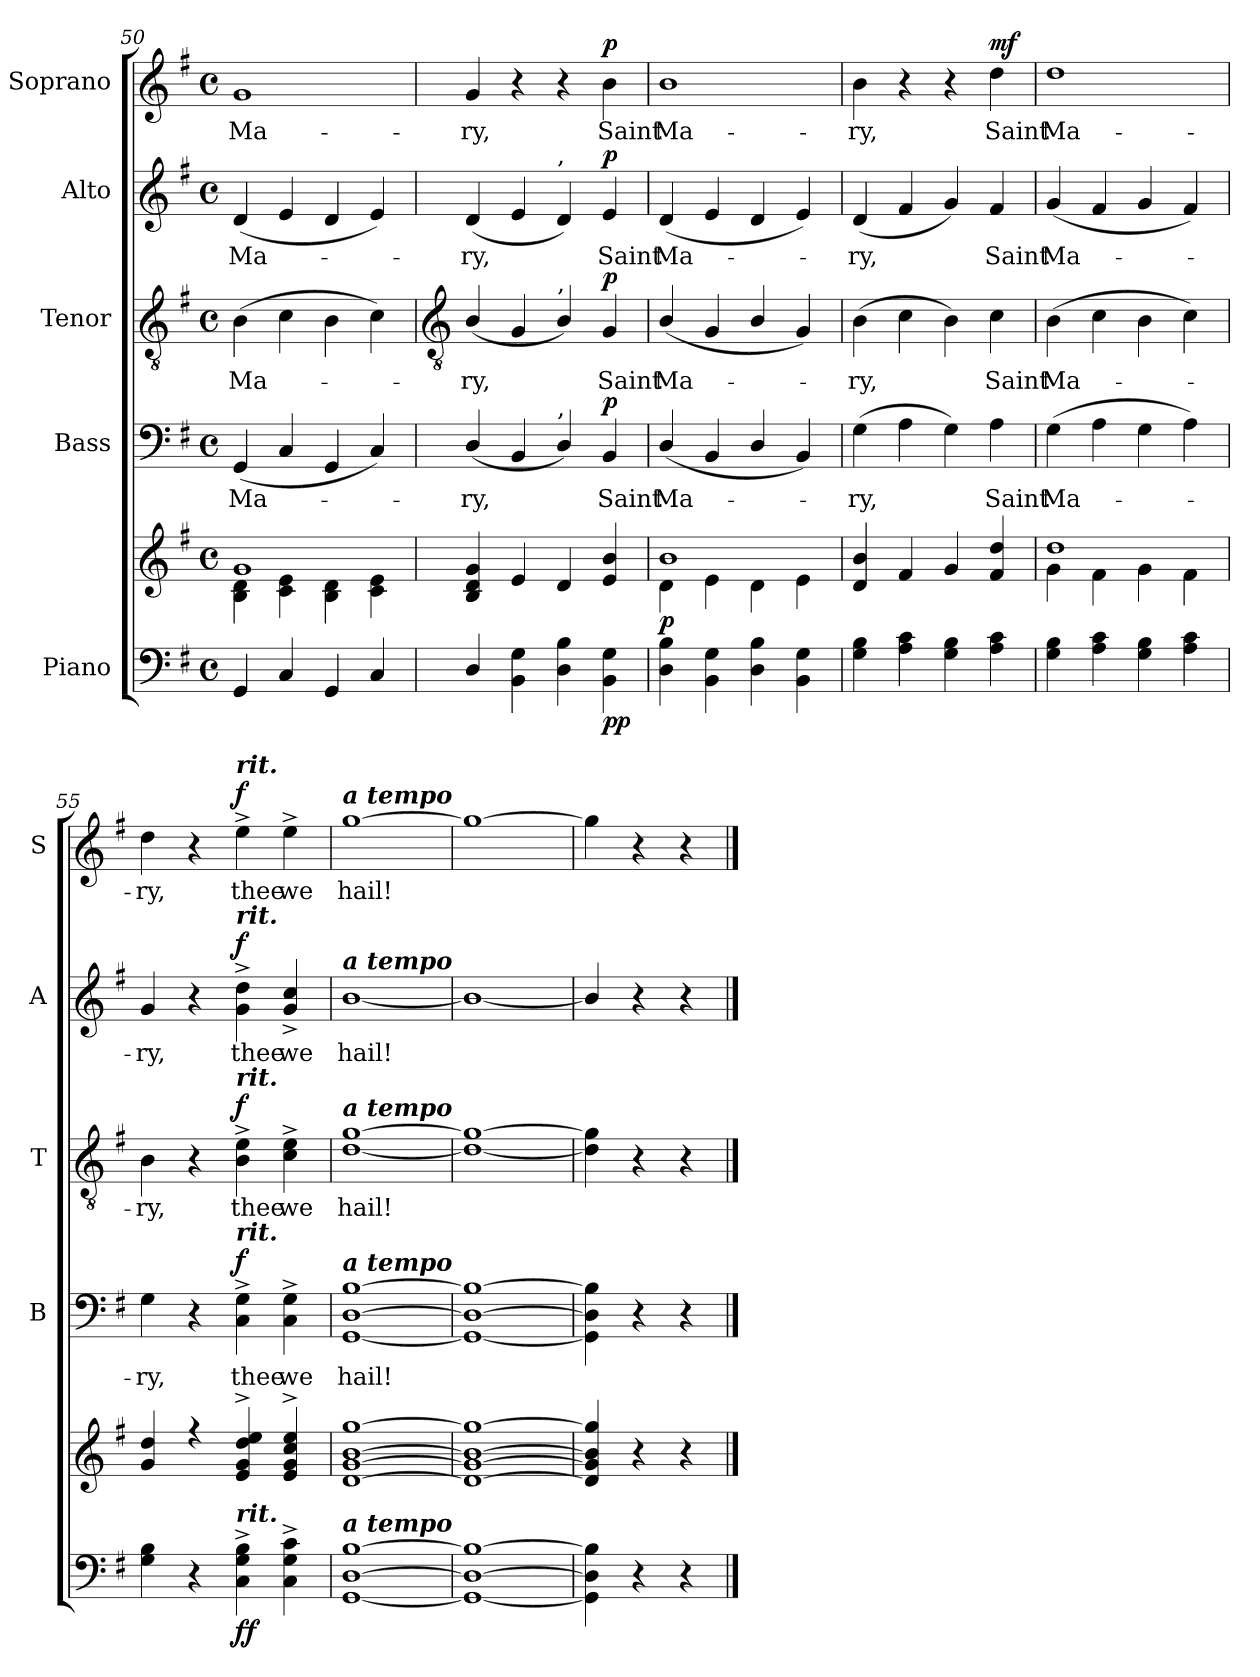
**kern	**kern	**dynam	**kern	**text	**dynam	**kern	**text	**dynam	**kern	**text	**dynam	**kern	**text	**dynam
*part5	*part5	*part5	*part4	*part4	*part4	*part3	*part3	*part3	*part2	*part2	*part2	*part1	*part1	*part1
*staff6	*staff5	*staff5/6	*staff4	*staff4	*staff4	*staff3	*staff3	*staff3	*staff2	*staff2	*staff2	*staff1	*staff1	*staff1
*I"Piano	*	*	*I"Bass	*	*	*I"Tenor	*	*	*I"Alto	*	*	*I"Soprano	*	*
*	*	*	*I'B	*	*	*I'T	*	*	*I'A	*	*	*I'S	*	*
*clefF4	*clefG2	*	*clefF4	*	*	*clefGv2	*	*	*clefG2	*	*	*clefG2	*	*
*k[f#]	*k[f#]	*	*k[f#]	*	*	*k[f#]	*	*	*k[f#]	*	*	*k[f#]	*	*
*G:	*G:	*	*G:	*	*	*G:	*	*	*G:	*	*	*G:	*	*
*M4/4	*M4/4	*	*M4/4	*	*	*M4/4	*	*	*M4/4	*	*	*M4/4	*	*
*met(c)	*met(c)	*	*met(c)	*	*	*met(c)	*	*	*met(c)	*	*	*met(c)	*	*
=50	=50	=50	=50	=50	=50	=50	=50	=50	=50	=50	=50	=50	=50	=50
*	*^	*	*	*	*	*	*	*	*	*	*	*	*	*
!	!	!	!	!	!LO:LY:b	!	!	!LO:LY:b	!	!	!LO:LY:b	!	!	!LO:LY:b	!
4GG	1g	4B\ 4d\	.	(<4GG	Ma-	.	(>4B	Ma-	.	(<4d	Ma-	.	1g	Ma-	.
4C	.	4c\ 4e\	.	4C	.	.	4c	.	.	4e	.	.	.	.	.
4GG	.	4B\ 4d\	.	4GG	.	.	4B	.	.	4d	.	.	.	.	.
4C	.	4c\ 4e\	.	4C)	.	.	4c)	.	.	4e)	.	.	.	.	.
!!LO:LB:g=z
=51	=51	=51	=51	=51	=51	=51	=51	=51	=51	=51	=51	=51	=51	=51	=51
*	*	*	*	*	*	*	*clefGv2	*	*	*	*	*	*	*	*
!	!	!	!	!	!LO:LY:b	!	!	!LO:LY:b	!	!	!LO:LY:b	!	!	!LO:LY:b	!
4D/	4B 4d 4g	1ryy	.	(<4D/	ry,	.	(<4B/	ry,	.	(<4d	ry,	.	4g	-ry,	.
4BB 4G	4e	.	.	4BB	.	.	4G	.	.	4e	.	.	4r	.	.
!	!	!	!	!	!	!	!	!	!	!LO:TX:a:t=,	!	!	!	!	!
!	!	!	!	!	!	!	!LO:TX:a:t=,	!	!	!	!	!	!	!	!
!	!	!	!	!LO:TX:a:t=,	!	!	!	!	!	!	!	!	!	!	!
4D\ 4B\	4d	.	.	4D/)	.	.	4B/)	.	.	4d)	.	.	4r	.	.
!	!	!	!LO:DY:b=2	!	!LO:LY:b	!	!	!LO:LY:b	!	!	!LO:LY:b	!	!	!LO:LY:b	!
!	!	!	!LO:DY:n=1:b	!	!	!LO:DY:b	!	!	!LO:DY:b	!	!	!LO:DY:b	!	!	!LO:DY:b
4BB 4G	4e 4b	.	p p	4BB	Saint	p	4G	Saint	p	4e	Saint	p	4b	Saint	p
=52	=52	=52	=52	=52	=52	=52	=52	=52	=52	=52	=52	=52	=52	=52	=52
!	!	!	!LO:DY:b	!	!LO:LY:b	!	!	!LO:LY:b	!	!	!LO:LY:b	!	!	!LO:LY:b	!
4D\ 4B\	1b	4d\	p	(<4D/	Ma-	.	(<4B/	Ma-	.	(<4d	Ma-	.	1b	Ma-	.
4BB 4G	.	4e\	.	4BB	.	.	4G	.	.	4e	.	.	.	.	.
4D\ 4B\	.	4d\	.	4D/	.	.	4B/	.	.	4d	.	.	.	.	.
4BB 4G	.	4e\	.	4BB)	.	.	4G)	.	.	4e)	.	.	.	.	.
=53	=53	=53	=53	=53	=53	=53	=53	=53	=53	=53	=53	=53	=53	=53	=53
!	!	!	!	!	!LO:LY:b	!	!	!LO:LY:b	!	!	!LO:LY:b	!	!	!LO:LY:b	!
4G 4B	4d 4b	1ryy	.	(>4G	ry,	.	(>4B	ry,	.	(<4d	ry,	.	4b	-ry,	.
4A 4c	4f#	.	.	4A	.	.	4c	.	.	4f#	.	.	4r	.	.
4G 4B	4g	.	.	4G)	.	.	4B)	.	.	4g)	.	.	4r	.	.
!	!	!	!	!	!LO:LY:b	!	!	!LO:LY:b	!	!	!LO:LY:b	!	!	!LO:LY:b	!LO:DY:b
4A 4c	4f# 4dd	.	.	4A	Saint	.	4c	Saint	.	4f#	Saint	.	4dd	Saint	mf
=54	=54	=54	=54	=54	=54	=54	=54	=54	=54	=54	=54	=54	=54	=54	=54
!	!	!	!	!	!LO:LY:b	!	!	!LO:LY:b	!	!	!LO:LY:b	!	!	!LO:LY:b	!
4G 4B	1dd	4g\	.	(>4G	Ma-	.	(>4B	Ma-	.	(<4g	Ma-	.	1dd	Ma-	.
4A 4c	.	4f#\	.	4A	.	.	4c	.	.	4f#	.	.	.	.	.
4G 4B	.	4g\	.	4G	.	.	4B	.	.	4g	.	.	.	.	.
4A 4c	.	4f#\	.	4A)	.	.	4c)	.	.	4f#)	.	.	.	.	.
=55	=55	=55	=55	=55	=55	=55	=55	=55	=55	=55	=55	=55	=55	=55	=55
!	!	!	!	!	!LO:LY:b	!	!	!LO:LY:b	!	!	!LO:LY:b	!	!	!LO:LY:b	!
4G 4B	4g 4dd	1ryy	.	4G	ry,	.	4B	ry,	.	4g	ry,	.	4dd	-ry,	.
4r	4r	.	.	4r	.	.	4r	.	.	4r	.	.	4r	.	.
!	!	!	!	!	!	!	!	!	!	!	!	!	!LO:TX:a:Bi:t=rit.	!	!
!	!	!	!	!	!	!	!	!	!	!LO:TX:a:Bi:t=rit.	!	!	!	!	!
!	!	!	!	!	!	!	!LO:TX:a:Bi:t=rit.	!	!	!	!	!	!	!	!
!	!	!	!	!LO:TX:a:Bi:t=rit.	!	!	!	!	!	!	!	!	!	!	!
!LO:TX:a:Bi:t=rit.	!	!	!	!	!	!	!	!	!	!	!	!	!	!	!
!	!	!	!LO:DY:b=2	!	!LO:LY:b	!	!	!LO:LY:b	!	!	!LO:LY:b	!	!	!LO:LY:b	!
!	!	!	!LO:DY:n=1:b	!	!	!LO:DY:b	!	!	!LO:DY:b	!	!	!LO:DY:b	!	!	!LO:DY:b
4C^ 4G^ 4B^	4e^ 4g^ 4dd^ 4ee^	.	f f	4C^ 4G^	thee	f	4B^ 4e^	thee	f	4g^ 4dd^	thee	f	4ee^	thee	f
!	!	!	!	!	!LO:LY:b	!	!	!LO:LY:b	!	!	!LO:LY:b	!	!	!LO:LY:b	!
4C^ 4G^ 4c^	4e^ 4g^ 4cc^ 4ee^	.	.	4C^ 4G^	we	.	4c^ 4e^	we	.	4g^ 4cc^	we	.	4ee^	we	.
=56	=56	=56	=56	=56	=56	=56	=56	=56	=56	=56	=56	=56	=56	=56	=56
!	!	!	!	!	!	!	!	!	!	!	!	!	!LO:TX:a:Bi:t=a tempo	!	!
!	!	!	!	!	!	!	!	!	!	!LO:TX:a:Bi:t=a tempo	!	!	!	!	!
!	!	!	!	!	!	!	!LO:TX:a:Bi:t=a tempo	!	!	!	!	!	!	!	!
!	!	!	!	!LO:TX:a:Bi:t=a tempo	!	!	!	!	!	!	!	!	!	!	!
!LO:TX:a:Bi:t=a tempo	!	!	!	!	!	!	!	!	!	!	!	!	!	!	!
!	!	!	!	!	!LO:LY:b	!	!	!LO:LY:b	!	!	!LO:LY:b	!	!	!LO:LY:b	!
[1GG [1D [1B	[1d/ [1g/ [1b/ [1gg/	1ryy	.	[1GG [1D [1B	hail!	.	[1d [1g	hail!	.	[1b/	hail!	.	[1gg	hail!	.
=57	=57	=57	=57	=57	=57	=57	=57	=57	=57	=57	=57	=57	=57	=57	=57
1GG_ 1D_ 1B_	1d/_ 1g/_ 1b/_ 1gg/_	1ryy	.	1GG_ 1D_ 1B_	.	.	1d_ 1g_	.	.	1b/_	.	.	1gg_	.	.
=58	=58	=58	=58	=58	=58	=58	=58	=58	=58	=58	=58	=58	=58	=58	=58
4GG] 4D] 4B]	4d/] 4g/] 4b/] 4gg/]	2.ryy	.	4GG] 4D] 4B]	.	.	4d] 4g]	.	.	4b/]	.	.	4gg]	.	.
4r	4r	.	.	4r	.	.	4r	.	.	4r	.	.	4r	.	.
4r	4r	.	.	4r	.	.	4r	.	.	4r	.	.	4r	.	.
*	*v	*v	*	*	*	*	*	*	*	*	*	*	*	*	*
==	==	==	==	==	==	==	==	==	==	==	==	==	==	==
*-	*-	*-	*-	*-	*-	*-	*-	*-	*-	*-	*-	*-	*-	*-
